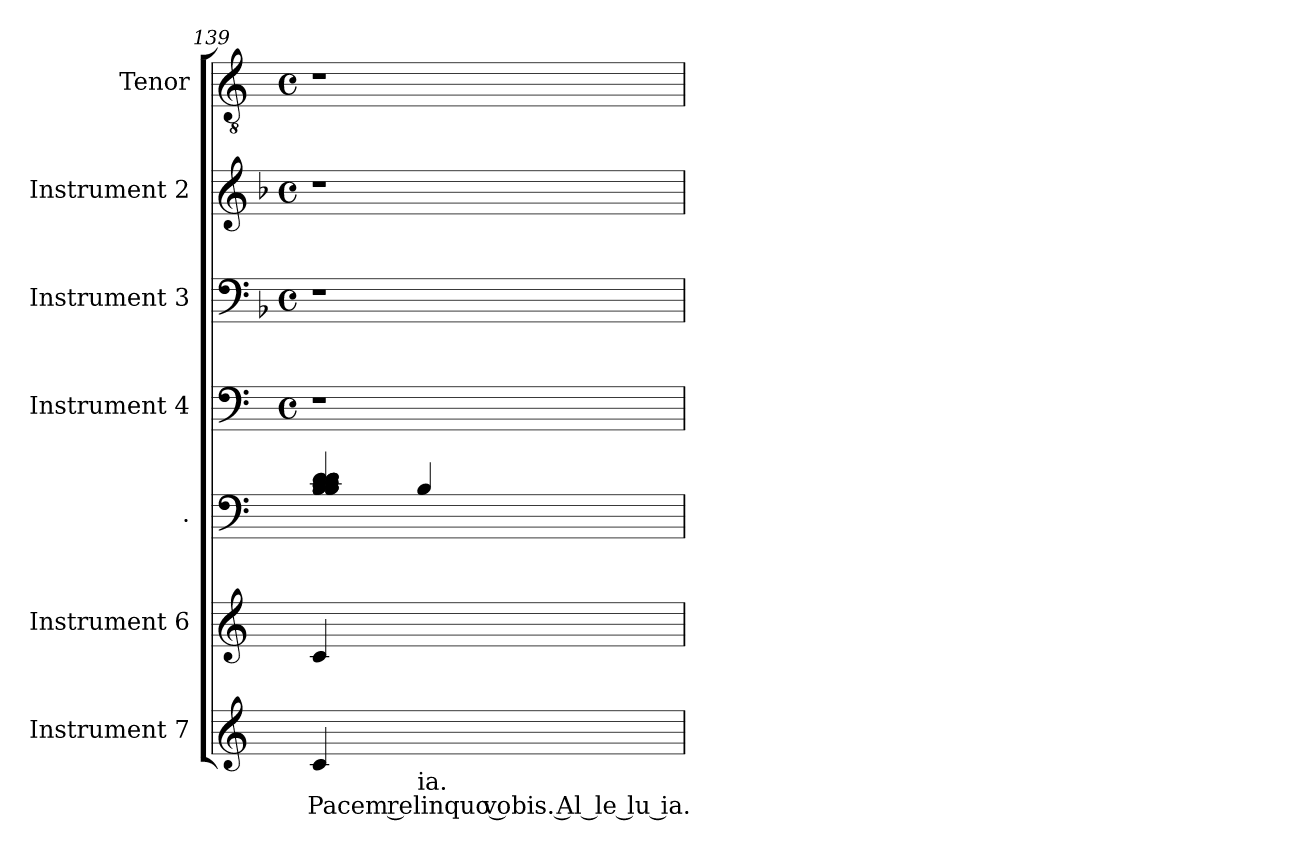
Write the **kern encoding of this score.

**kern	**text	**kern	**kern	**kern	**kern	**kern	**kern
*part7	*part7	*part6	*part5	*part4	*part3	*part2	*part1
*staff7	*staff7	*staff6	*staff5	*staff4	*staff3	*staff2	*staff1
*I"Instrument 7	*	*I"Instrument 6	*I".	*I"Instrument 4	*I"Instrument 3	*I"Instrument 2	*I"Tenor
*	*	*	*	*	*	*	*I'Tenor
!!LO:LB:g=z
*	*	*	*	*clefF4	*clefF4	*clefG2	*clefGv2
*	*	*	*	*k[]	*k[b-]	*k[b-]	*k[]
*	*	*	*	*C:	*F:	*F:	*C:
*	*	*	*	*M4/4	*M4/4	*M4/4	*M4/4
*	*	*	*	*met(c)	*met(c)	*met(c)	*met(c)
=139	=139	=139	=139	=139	=139	=139	=139
!	!LO:LY:b:rj	!	!	!	!	!	!
*	*	*	*^	*	*	*	*
4c/	Pacem relinquo vobis. Al le lu ia.	4c/	4B/ 4B/ 4B/ 4B/ 4c/ 4d/ 4d/ 4d/ 4c/ 4c/	2ryy	1r	1r	1r	1r
!LO:TX:b:t=ia.	!	!	!	!	!	!	!	!
2.ryy	.	2.ryy	4B/	.	.	.	.	.
.	.	.	2ryy	2ryy	.	.	.	.
*	*	*	*v	*v	*	*	*	*
=	=	=	=	=	=	=	=
*-	*-	*-	*-	*-	*-	*-	*-
